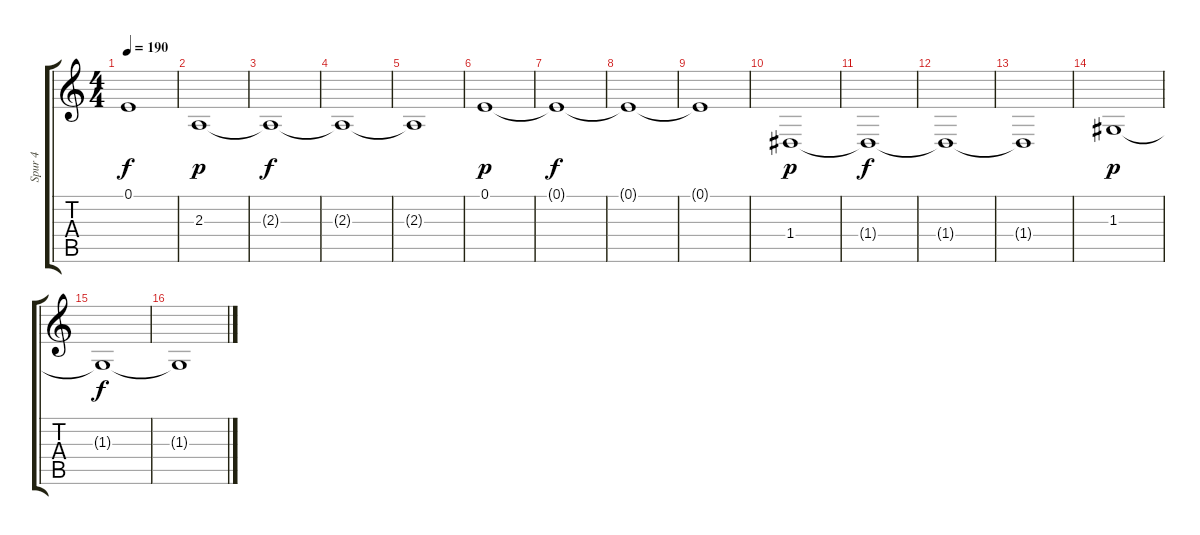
\track ("Spur 4" "Spur 4") {instrument fx2soundtrack}
\staff {score tabs}
\tuning (E4 B3 G3 D3 A2 E2) {hide}
\ts (4 4)
\tempo 190
\clef g2
\ks c
0.1{t}.1{dy f} |
2.3.1{dy p} |
2.3{t}.1{dy f} |
2.3{t}.1 |
2.3{t}.1 |
0.1.1{dy p} |
0.1{t}.1{dy f} |
0.1{t}.1 |
0.1{t}.1 |
1.4.1{dy p} |
1.4{t}.1{dy f} |
1.4{t}.1 |
1.4{t}.1 |
1.3.1{dy p} |
1.3{t}.1{dy f} |
1.3{t}.1
